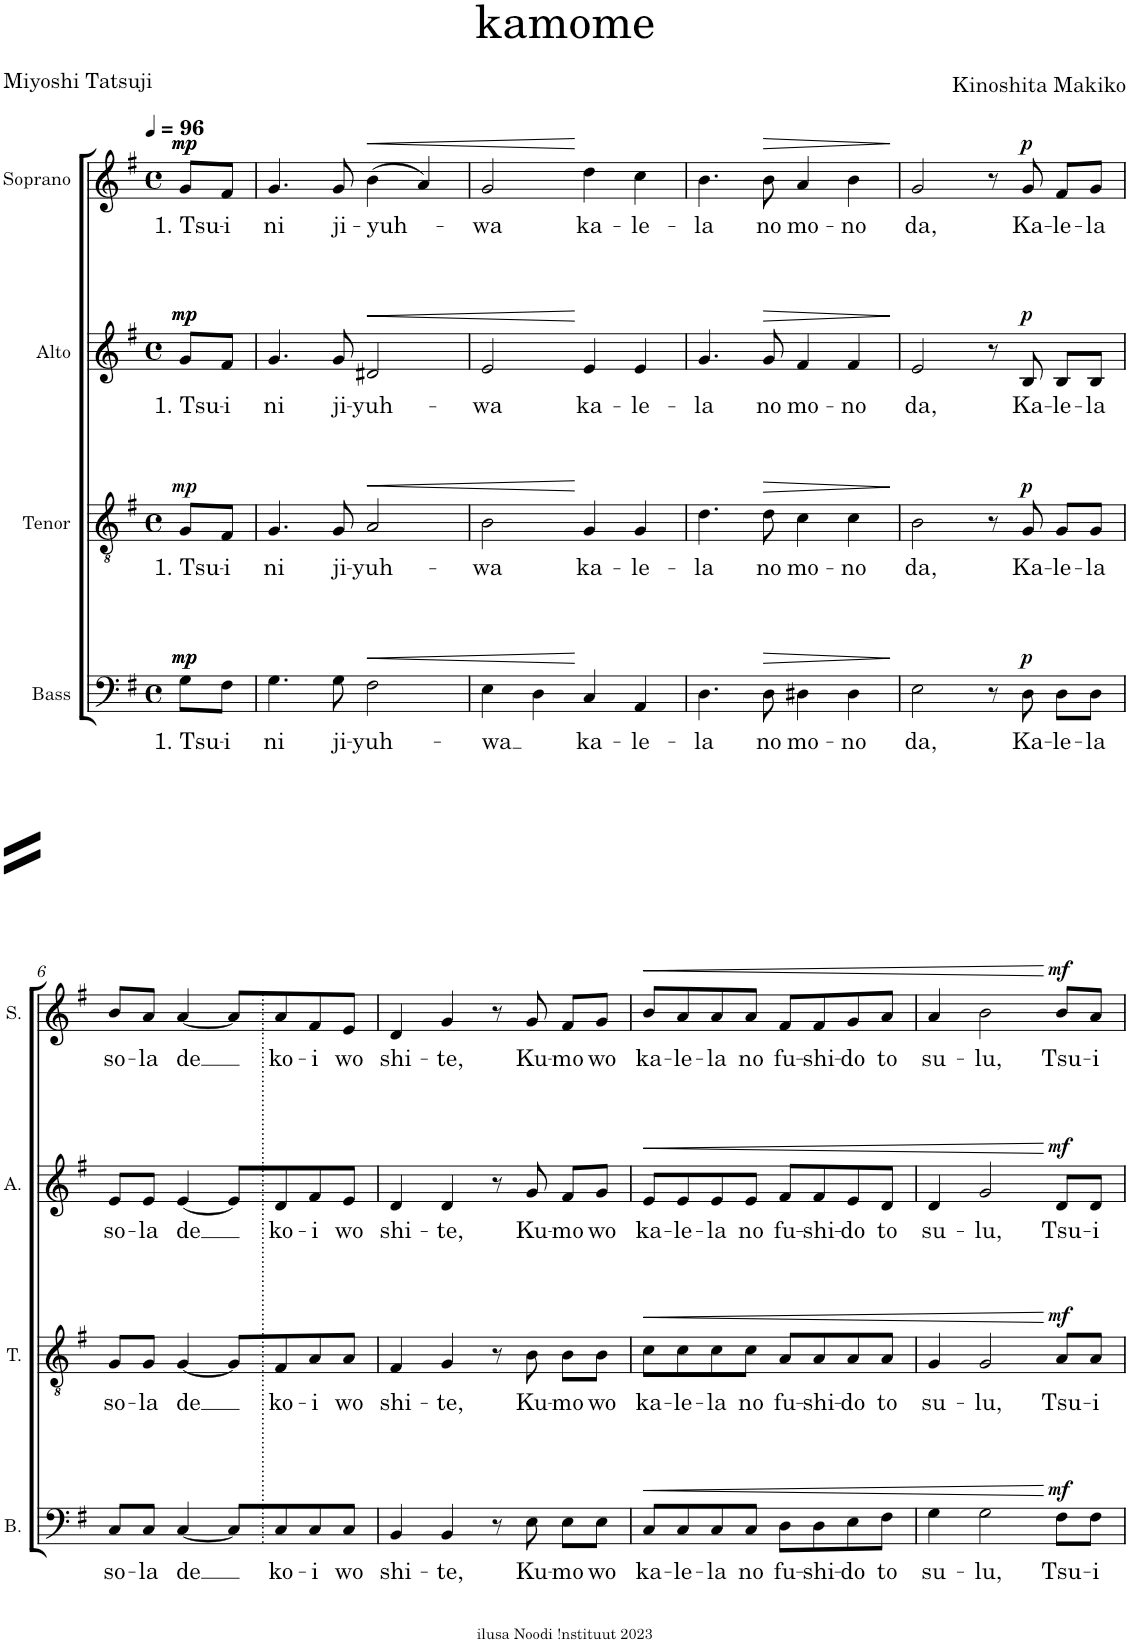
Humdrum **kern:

**kern	**text	**dynam	**kern	**text	**dynam	**kern	**text	**dynam	**kern	**text	**dynam
*part4	*part4	*part4	*part3	*part3	*part3	*part2	*part2	*part2	*part1	*part1	*part1
*staff4	*staff4	*staff4	*staff3	*staff3	*staff3	*staff2	*staff2	*staff2	*staff1	*staff1	*staff1
*I"Bass	*	*	*I"Tenor	*	*	*I"Alto	*	*	*I"Soprano	*	*
*I'B.	*	*	*I'T.	*	*	*I'A.	*	*	*I'S.	*	*
*clefF4	*	*	*clefGv2	*	*	*clefG2	*	*	*clefG2	*	*
*k[f#]	*	*	*k[f#]	*	*	*k[f#]	*	*	*k[f#]	*	*
*M4/4	*	*	*M4/4	*	*	*M4/4	*	*	*M4/4	*	*
*met(c)	*	*	*met(c)	*	*	*met(c)	*	*	*met(c)	*	*
*MM96	*	*	*MM96	*	*	*MM96	*	*	*MM96	*	*
=1	=1	=1	=1	=1	=1	=1	=1	=1	=1	=1	=1
!	!LO:LY:b	!LO:DY:a	!	!LO:LY:b	!	!	!LO:LY:b	!	!	!LO:LY:b	!
!	!	!LO:DY:n=1:a	!	!	!LO:DY:a	!	!	!LO:DY:a	!	!	!
!	!	!	!	!	!	!	!	!LO:DY:n=1:a	!	!	!LO:DY:a
!	!	!	!	!	!	!	!	!	!	!	!LO:DY:n=1:a
8G\L	1. Tsu-	mp mp	8G/L	1. Tsu-	mp	8g/L	1. Tsu-	mp mp	8g/L	1. Tsu-	mp mp
!	!LO:LY:b	!	!	!LO:LY:b	!	!	!LO:LY:b	!	!	!LO:LY:b	!
8F#\J	-i	.	8F#/J	-i	.	8f#/J	-i	.	8f#/J	-i	.
=2	=2	=2	=2	=2	=2	=2	=2	=2	=2	=2	=2
!	!LO:LY:b	!	!	!LO:LY:b	!	!	!LO:LY:b	!	!	!LO:LY:b	!
4.G\	ni	.	4.G/	ni	.	4.g/	ni	.	4.g/	ni	.
!	!LO:LY:b	!	!	!LO:LY:b	!	!	!LO:LY:b	!	!	!LO:LY:b	!
8G\	ji-	.	8G/	ji-	.	8g/	ji-	.	8g/	ji-	.
!	!LO:LY:b	!LO:HP:b	!	!LO:LY:b	!LO:HP:b	!	!LO:LY:b	!LO:HP:b	!	!LO:LY:b	!LO:HP:b
2F#\	-yuh-	<	2A/	-yuh-	<	2d#X/	-yuh-	<	(4b\	-yuh-	<
.	.	.	.	.	.	.	.	.	4a/)	.	.
=3	=3	=3	=3	=3	=3	=3	=3	=3	=3	=3	=3
!	!LO:LY:b	!	!	!LO:LY:b	!	!	!LO:LY:b	!	!	!LO:LY:b	!
4E\	-wa	.	2B\	-wa	.	2e/	-wa	.	2g/	-wa	.
4D\	.	.	.	.	.	.	.	.	.	.	.
!	!LO:LY:b	!	!	!LO:LY:b	!	!	!LO:LY:b	!	!	!LO:LY:b	!
4C/	ka-	[	4G/	ka-	[	4e/	ka-	[	4dd\	ka-	[
!	!LO:LY:b	!	!	!LO:LY:b	!	!	!LO:LY:b	!	!	!LO:LY:b	!
4AA/	-le-	.	4G/	-le-	.	4e/	-le-	.	4cc\	-le-	.
=4	=4	=4	=4	=4	=4	=4	=4	=4	=4	=4	=4
!	!LO:LY:b	!	!	!LO:LY:b	!	!	!LO:LY:b	!	!	!LO:LY:b	!
4.D\	-la	.	4.d\	-la	.	4.g/	-la	.	4.b\	-la	.
!	!LO:LY:b	!LO:HP:b	!	!LO:LY:b	!LO:HP:b	!	!LO:LY:b	!LO:HP:b	!	!LO:LY:b	!LO:HP:b
8D\	no	>	8d\	no	>	8g/	no	>	8b\	no	>
!	!LO:LY:b	!	!	!LO:LY:b	!	!	!LO:LY:b	!	!	!LO:LY:b	!
4D#X\	mo-	.	4c\	mo-	.	4f#/	mo-	.	4a/	mo-	.
!	!LO:LY:b	!	!	!LO:LY:b	!	!	!LO:LY:b	!	!	!LO:LY:b	!
4D#\	-no	.	4c\	-no	.	4f#/	-no	.	4b\	-no	.
.	.	]	.	.	]	.	.	]	.	.	]
=5	=5	=5	=5	=5	=5	=5	=5	=5	=5	=5	=5
!	!LO:LY:b	!	!	!LO:LY:b	!	!	!LO:LY:b	!	!	!LO:LY:b	!
2E\	da,	.	2B\	da,	.	2e/	da,	.	2g/	da,	.
8r	.	.	8r	.	.	8r	.	.	8r	.	.
!	!LO:LY:b	!LO:DY:a	!	!LO:LY:b	!LO:DY:a	!	!LO:LY:b	!LO:DY:a	!	!LO:LY:b	!LO:DY:a
8D\	Ka-	p	8G/	Ka-	p	8B/	Ka-	p	8g/	Ka-	p
!	!LO:LY:b	!	!	!LO:LY:b	!	!	!LO:LY:b	!	!	!LO:LY:b	!
8D\L	-le-	.	8G/L	-le-	.	8B/L	-le-	.	8f#/L	-le-	.
!	!LO:LY:b	!	!	!LO:LY:b	!	!	!LO:LY:b	!	!	!LO:LY:b	!
8D\J	-la	.	8G/J	-la	.	8B/J	-la	.	8g/J	-la	.
!!LO:LB:g=z
=6	=6	=6	=6	=6	=6	=6	=6	=6	=6	=6	=6
!	!LO:LY:b	!	!	!LO:LY:b	!	!	!LO:LY:b	!	!	!LO:LY:b	!
8C/L	so-	.	8G/L	so-	.	8e/L	so-	.	8b/L	so-	.
!	!LO:LY:b	!	!	!LO:LY:b	!	!	!LO:LY:b	!	!	!LO:LY:b	!
8C/J	-la	.	8G/J	-la	.	8e/J	-la	.	8a/J	-la	.
!	!LO:LY:b	!	!	!LO:LY:b	!	!	!LO:LY:b	!	!	!LO:LY:b	!
[4C/	de	.	[4G/	de	.	[4e/	de	.	[4a/	de	.
8C/L]	.	.	8G/L]	.	.	8e/L]	.	.	8a/L]	.	.
!	!LO:LY:b	!	!	!LO:LY:b	!	!	!LO:LY:b	!	!	!LO:LY:b	!
8C/	ko-	.	8F#/	ko-	.	8d/	ko-	.	8a/	ko-	.
!	!LO:LY:b	!	!	!LO:LY:b	!	!	!LO:LY:b	!	!	!LO:LY:b	!
8C/	-i	.	8A/	-i	.	8f#/	-i	.	8f#/	-i	.
!	!LO:LY:b	!	!	!LO:LY:b	!	!	!LO:LY:b	!	!	!LO:LY:b	!
8C/J	wo	.	8A/J	wo	.	8e/J	wo	.	8e/J	wo	.
=7	=7	=7	=7	=7	=7	=7	=7	=7	=7	=7	=7
!	!LO:LY:b	!	!	!LO:LY:b	!	!	!LO:LY:b	!	!	!LO:LY:b	!
4BB/	shi-	.	4F#/	shi-	.	4d/	shi-	.	4d/	shi-	.
!	!LO:LY:b	!	!	!LO:LY:b	!	!	!LO:LY:b	!	!	!LO:LY:b	!
4BB/	-te,	.	4G/	-te,	.	4d/	-te,	.	4g/	-te,	.
8r	.	.	8r	.	.	8r	.	.	8r	.	.
!	!LO:LY:b	!	!	!LO:LY:b	!	!	!LO:LY:b	!	!	!LO:LY:b	!
8E\	Ku-	.	8B\	Ku-	.	8g/	Ku-	.	8g/	Ku-	.
!	!LO:LY:b	!	!	!LO:LY:b	!	!	!LO:LY:b	!	!	!LO:LY:b	!
8E\L	-mo	.	8B\L	-mo	.	8f#/L	-mo	.	8f#/L	-mo	.
!	!LO:LY:b	!	!	!LO:LY:b	!	!	!LO:LY:b	!	!	!LO:LY:b	!
8E\J	wo	.	8B\J	wo	.	8g/J	wo	.	8g/J	wo	.
=8	=8	=8	=8	=8	=8	=8	=8	=8	=8	=8	=8
!	!LO:LY:b	!LO:HP:b	!	!LO:LY:b	!LO:HP:b	!	!LO:LY:b	!LO:HP:b	!	!LO:LY:b	!LO:HP:b
8C/L	ka-	<	8c\L	ka-	<	8e/L	ka-	<	8b/L	ka-	<
!	!LO:LY:b	!	!	!LO:LY:b	!	!	!LO:LY:b	!	!	!LO:LY:b	!
8C/	-le-	.	8c\	-le-	.	8e/	-le-	.	8a/	-le-	.
!	!LO:LY:b	!	!	!LO:LY:b	!	!	!LO:LY:b	!	!	!LO:LY:b	!
8C/	-la	.	8c\	-la	.	8e/	-la	.	8a/	-la	.
!	!LO:LY:b	!	!	!LO:LY:b	!	!	!LO:LY:b	!	!	!LO:LY:b	!
8C/J	no	.	8c\J	no	.	8e/J	no	.	8a/J	no	.
!	!LO:LY:b	!	!	!LO:LY:b	!	!	!LO:LY:b	!	!	!LO:LY:b	!
8D\L	fu-	.	8A/L	fu-	.	8f#/L	fu-	.	8f#/L	fu-	.
!	!LO:LY:b	!	!	!LO:LY:b	!	!	!LO:LY:b	!	!	!LO:LY:b	!
8D\	-shi-	.	8A/	-shi-	.	8f#/	-shi-	.	8f#/	-shi-	.
!	!LO:LY:b	!	!	!LO:LY:b	!	!	!LO:LY:b	!	!	!LO:LY:b	!
8E\	-do	.	8A/	-do	.	8e/	-do	.	8g/	-do	.
!	!LO:LY:b	!	!	!LO:LY:b	!	!	!LO:LY:b	!	!	!LO:LY:b	!
8F#\J	to	.	8A/J	to	.	8d/J	to	.	8a/J	to	.
=9	=9	=9	=9	=9	=9	=9	=9	=9	=9	=9	=9
!	!LO:LY:b	!	!	!LO:LY:b	!	!	!LO:LY:b	!	!	!LO:LY:b	!
4G\	su-	.	4G/	su-	.	4d/	su-	.	4a/	su-	.
!	!LO:LY:b	!	!	!LO:LY:b	!	!	!LO:LY:b	!	!	!LO:LY:b	!
2G\	-lu,	.	2G/	-lu,	.	2g/	-lu,	.	2b\	-lu,	.
!	!LO:LY:b	!LO:DY:n=1:a	!	!LO:LY:b	!LO:DY:n=1:a	!	!LO:LY:b	!LO:DY:n=1:a	!	!LO:LY:b	!LO:DY:n=1:a
8F#\L	Tsu-	[ mf	8A/L	Tsu-	[ mf	8d/L	Tsu-	[ mf	8b/L	Tsu-	[ mf
!	!LO:LY:b	!	!	!LO:LY:b	!	!	!LO:LY:b	!	!	!LO:LY:b	!
8F#\J	-i	.	8A/J	-i	.	8d/J	-i	.	8a/J	-i	.
=	=	=	=	=	=	=	=	=	=	=	=
*-	*-	*-	*-	*-	*-	*-	*-	*-	*-	*-	*-
